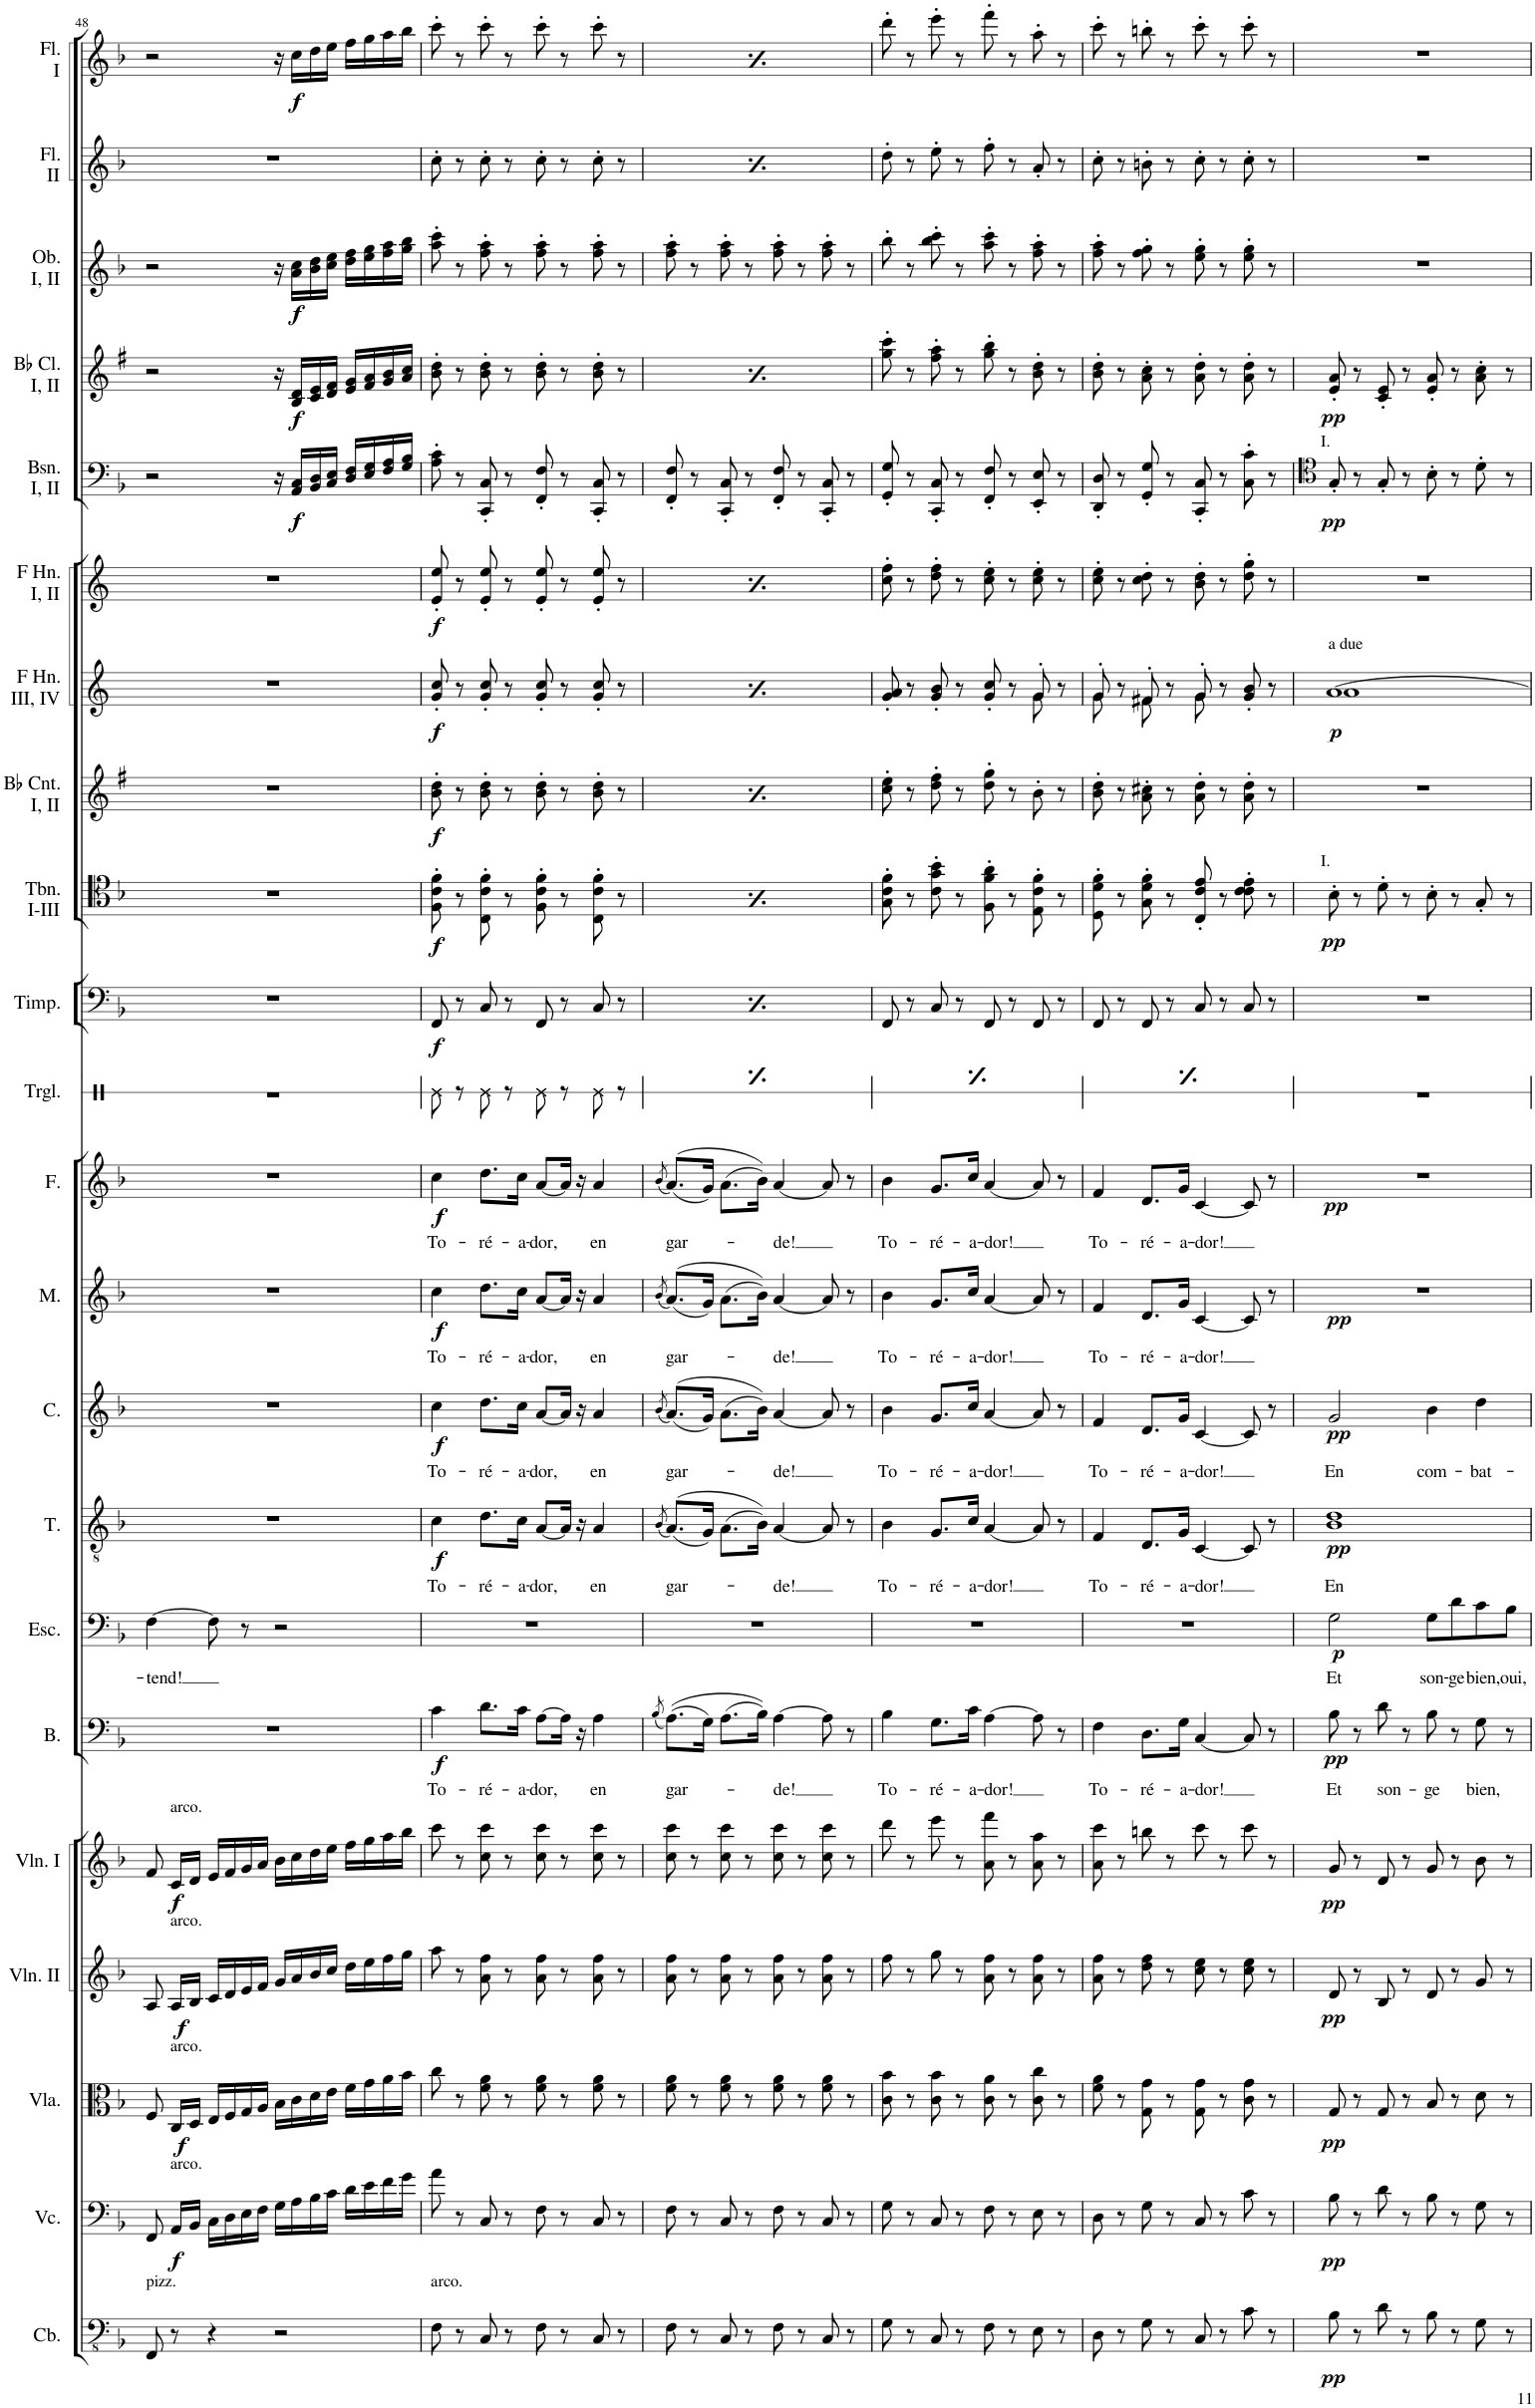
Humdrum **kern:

**kern	**dynam	**kern	**dynam	**kern	**dynam	**kern	**dynam	**kern	**dynam	**kern	**text	**dynam	**kern	**text	**dynam	**kern	**text	**dynam	**kern	**text	**dynam	**kern	**text	**dynam	**kern	**text	**dynam	**kern	**dynam	**kern	**dynam	**kern	**dynam	**kern	**dynam	**kern	**dynam	**kern	**dynam	**kern	**dynam	**kern	**dynam	**kern	**kern	**dynam
*part21	*part21	*part20	*part20	*part19	*part19	*part18	*part18	*part17	*part17	*part16	*part16	*part16	*part15	*part15	*part15	*part14	*part14	*part14	*part13	*part13	*part13	*part12	*part12	*part12	*part11	*part11	*part11	*part10	*part10	*part9	*part9	*part8	*part8	*part7	*part7	*part6	*part6	*part5	*part5	*part4	*part4	*part3	*part3	*part2	*part1	*part1
*staff21	*staff21	*staff20	*staff20	*staff19	*staff19	*staff18	*staff18	*staff17	*staff17	*staff16	*staff16	*staff16	*staff15	*staff15	*staff15	*staff14	*staff14	*staff14	*staff13	*staff13	*staff13	*staff12	*staff12	*staff12	*staff11	*staff11	*staff11	*staff10	*staff10	*staff9	*staff9	*staff8	*staff8	*staff7	*staff7	*staff6	*staff6	*staff5	*staff5	*staff4	*staff4	*staff3	*staff3	*staff2	*staff1	*staff1
*I"Contrabass	*	*I"Violoncello	*	*I"Viola	*	*I"Violin II	*	*I"Violin I	*	*I"Bass	*	*	*I"Escamillo	*	*	*I"Tenor	*	*	*I"Carmen	*	*	*I"Mercedes	*	*	*I"Frasquita	*	*	*I"Timpani	*	*I"Trombone I, II, III	*	*I"Bb Cornet I, II	*	*I"Horn in F III, IV	*	*I"Horn in F I, II	*	*I"Bassoon I, II	*	*I"Bb Clarinet I, II	*	*I"Oboe I, II	*	*I"Flute II	*I"Flute I	*
*I'Cb.	*	*I'Vc.	*	*I'Vla.	*	*I'Vln. II	*	*I'Vln. I	*	*I'B.	*	*	*I'Esc.	*	*	*I'T.	*	*	*I'C.	*	*	*I'M.	*	*	*I'F.	*	*	*I'Timp.	*	*I'Tbn. I-III	*	*I'Bb Cnt. I, II	*	*	*	*	*	*I'Bsn. I, II	*	*I'Bb Cl. I, II	*	*I'Ob. I, II	*	*I'Fl. II	*I'Fl. I	*
!!LO:PB:g=z
*clefFv4	*	*clefF4	*	*clefC3	*	*clefG2	*	*clefG2	*	*clefF4	*	*	*clefF4	*	*	*clefGv2	*	*	*clefG2	*	*	*clefG2	*	*	*clefG2	*	*	*clefF4	*	*clefC4	*	*clefG2	*	*clefG2	*	*clefG2	*	*clefF4	*	*clefG2	*	*clefG2	*	*clefG2	*clefG2	*
*	*	*	*	*	*	*	*	*	*	*	*	*	*	*	*	*	*	*	*	*	*	*	*	*	*	*	*	*	*	*	*	*Trd1c2	*	*Trd4c7	*	*Trd4c7	*	*	*	*Trd1c2	*	*	*	*	*	*
*k[b-]	*	*k[b-]	*	*k[b-]	*	*k[b-]	*	*k[b-]	*	*k[b-]	*	*	*k[b-]	*	*	*k[b-]	*	*	*k[b-]	*	*	*k[b-]	*	*	*k[b-]	*	*	*k[b-]	*	*k[b-]	*	*k[f#]	*	*k[]	*	*k[]	*	*k[b-]	*	*k[f#]	*	*k[b-]	*	*k[b-]	*k[b-]	*
*M4/4	*	*M4/4	*	*M4/4	*	*M4/4	*	*M4/4	*	*M4/4	*	*	*M4/4	*	*	*M4/4	*	*	*M4/4	*	*	*M4/4	*	*	*M4/4	*	*	*M4/4	*	*M4/4	*	*M4/4	*	*M4/4	*	*M4/4	*	*M4/4	*	*M4/4	*	*M4/4	*	*M4/4	*M4/4	*
*met(c)	*	*met(c)	*	*met(c)	*	*met(c)	*	*met(c)	*	*met(c)	*	*	*met(c)	*	*	*met(c)	*	*	*met(c)	*	*	*met(c)	*	*	*met(c)	*	*	*met(c)	*	*met(c)	*	*met(c)	*	*met(c)	*	*met(c)	*	*met(c)	*	*met(c)	*	*met(c)	*	*met(c)	*met(c)	*
=48	=48	=48	=48	=48	=48	=48	=48	=48	=48	=48	=48	=48	=48	=48	=48	=48	=48	=48	=48	=48	=48	=48	=48	=48	=48	=48	=48	=48	=48	=48	=48	=48	=48	=48	=48	=48	=48	=48	=48	=48	=48	=48	=48	=48	=48	=48
!LO:TX:a:t=pizz.	!	!	!	!	!	!	!	!	!	!	!	!	!	!	!	!	!	!	!	!	!	!	!	!	!	!	!	!	!	!	!	!	!	!	!	!	!	!	!	!	!	!	!	!	!	!
!	!	!	!	!	!	!	!	!	!	!	!	!	!	!LO:LY:b	!	!	!	!	!	!	!	!	!	!	!	!	!	!	!	!	!	!	!	!	!	!	!	!	!	!	!	!	!	!	!	!
8FFF/	.	8FF/	.	8F/	.	8A/	.	8f/	.	1r	.	.	[4F\	-tend!	.	1r	.	.	1r	.	.	1r	.	.	1r	.	.	1r	.	1r	.	1r	.	1r	.	1r	.	2r	.	2r	.	2r	.	1r	2r	.
!	!	!	!	!	!	!	!	!LO:TX:a:t=arco.	!	!	!	!	!	!	!	!	!	!	!	!	!	!	!	!	!	!	!	!	!	!	!	!	!	!	!	!	!	!	!	!	!	!	!	!	!	!
!	!	!	!	!	!	!LO:TX:a:t=arco.	!	!	!	!	!	!	!	!	!	!	!	!	!	!	!	!	!	!	!	!	!	!	!	!	!	!	!	!	!	!	!	!	!	!	!	!	!	!	!	!
!	!	!	!	!LO:TX:a:t=arco.	!	!	!	!	!	!	!	!	!	!	!	!	!	!	!	!	!	!	!	!	!	!	!	!	!	!	!	!	!	!	!	!	!	!	!	!	!	!	!	!	!	!
!	!	!LO:TX:a:t=arco.	!	!	!	!	!	!	!	!	!	!	!	!	!	!	!	!	!	!	!	!	!	!	!	!	!	!	!	!	!	!	!	!	!	!	!	!	!	!	!	!	!	!	!	!
!	!	!	!LO:DY:b	!	!LO:DY:b	!	!LO:DY:b	!	!LO:DY:b	!	!	!	!	!	!	!	!	!	!	!	!	!	!	!	!	!	!	!	!	!	!	!	!	!	!	!	!	!	!	!	!	!	!	!	!	!
8r	.	16AA/LL	f	16C/LL	f	16A/LL	f	16c/LL	f	.	.	.	.	.	.	.	.	.	.	.	.	.	.	.	.	.	.	.	.	.	.	.	.	.	.	.	.	.	.	.	.	.	.	.	.	.
.	.	16BB-/JJ	.	16D/JJ	.	16B-/JJ	.	16d/JJ	.	.	.	.	.	.	.	.	.	.	.	.	.	.	.	.	.	.	.	.	.	.	.	.	.	.	.	.	.	.	.	.	.	.	.	.	.	.
4r	.	16C\LL	.	16E/LL	.	16c/LL	.	16e/LL	.	.	.	.	8F\]	.	.	.	.	.	.	.	.	.	.	.	.	.	.	.	.	.	.	.	.	.	.	.	.	.	.	.	.	.	.	.	.	.
.	.	16D\	.	16F/	.	16d/	.	16f/	.	.	.	.	.	.	.	.	.	.	.	.	.	.	.	.	.	.	.	.	.	.	.	.	.	.	.	.	.	.	.	.	.	.	.	.	.	.
.	.	16E\	.	16G/	.	16e/	.	16g/	.	.	.	.	8r	.	.	.	.	.	.	.	.	.	.	.	.	.	.	.	.	.	.	.	.	.	.	.	.	.	.	.	.	.	.	.	.	.
.	.	16F\JJ	.	16A/JJ	.	16f/JJ	.	16a/JJ	.	.	.	.	.	.	.	.	.	.	.	.	.	.	.	.	.	.	.	.	.	.	.	.	.	.	.	.	.	.	.	.	.	.	.	.	.	.
2r	.	16G\LL	.	16B-\LL	.	16g/LL	.	16b-\LL	.	.	.	.	2r	.	.	.	.	.	.	.	.	.	.	.	.	.	.	.	.	.	.	.	.	.	.	.	.	16r	.	16r	.	16r	.	.	16r	.
!	!	!	!	!	!	!	!	!	!	!	!	!	!	!	!	!	!	!	!	!	!	!	!	!	!	!	!	!	!	!	!	!	!	!	!	!	!	!	!LO:DY:b	!	!LO:DY:b	!	!LO:DY:b	!	!	!LO:DY:b
.	.	16A\	.	16c\	.	16a/	.	16cc\	.	.	.	.	.	.	.	.	.	.	.	.	.	.	.	.	.	.	.	.	.	.	.	.	.	.	.	.	.	16AA/ 16C/LL	f	16B/ 16d/LL	f	16a\ 16cc\LL	f	.	16cc\LL	f
.	.	16B-\	.	16d\	.	16b-/	.	16dd\	.	.	.	.	.	.	.	.	.	.	.	.	.	.	.	.	.	.	.	.	.	.	.	.	.	.	.	.	.	16BB-/ 16D/	.	16c/ 16e/	.	16b-\ 16dd\	.	.	16dd\	.
.	.	16c\JJ	.	16e\JJ	.	16cc/JJ	.	16ee\JJ	.	.	.	.	.	.	.	.	.	.	.	.	.	.	.	.	.	.	.	.	.	.	.	.	.	.	.	.	.	16C/ 16E/JJ	.	16d/ 16f#/JJ	.	16cc\ 16ee\JJ	.	.	16ee\JJ	.
.	.	16d\LL	.	16f\LL	.	16dd\LL	.	16ff\LL	.	.	.	.	.	.	.	.	.	.	.	.	.	.	.	.	.	.	.	.	.	.	.	.	.	.	.	.	.	16D/ 16F/LL	.	16e/ 16g/LL	.	16dd\ 16ff\LL	.	.	16ff\LL	.
.	.	16e\	.	16g\	.	16ee\	.	16gg\	.	.	.	.	.	.	.	.	.	.	.	.	.	.	.	.	.	.	.	.	.	.	.	.	.	.	.	.	.	16E/ 16G/	.	16f#/ 16a/	.	16ee\ 16gg\	.	.	16gg\	.
.	.	16f\	.	16a\	.	16ff\	.	16aa\	.	.	.	.	.	.	.	.	.	.	.	.	.	.	.	.	.	.	.	.	.	.	.	.	.	.	.	.	.	16F/ 16A/	.	16g/ 16b/	.	16ff\ 16aa\	.	.	16aa\	.
.	.	16g\JJ	.	16b-\JJ	.	16gg\JJ	.	16bb-\JJ	.	.	.	.	.	.	.	.	.	.	.	.	.	.	.	.	.	.	.	.	.	.	.	.	.	.	.	.	.	16G/ 16B-/JJ	.	16a/ 16cc/JJ	.	16gg\ 16bb-\JJ	.	.	16bb-\JJ	.
=49	=49	=49	=49	=49	=49	=49	=49	=49	=49	=49	=49	=49	=49	=49	=49	=49	=49	=49	=49	=49	=49	=49	=49	=49	=49	=49	=49	=49	=49	=49	=49	=49	=49	=49	=49	=49	=49	=49	=49	=49	=49	=49	=49	=49	=49	=49
!LO:TX:a:t=arco.	!	!	!	!	!	!	!	!	!	!	!	!	!	!	!	!	!	!	!	!	!	!	!	!	!	!	!	!	!	!	!	!	!	!	!	!	!	!	!	!	!	!	!	!	!	!
!	!	!	!	!	!	!	!	!	!	!	!LO:LY:b	!LO:DY:b	!	!	!	!	!LO:LY:b	!LO:DY:b	!	!LO:LY:b	!LO:DY:b	!	!LO:LY:b	!LO:DY:b	!	!LO:LY:b	!LO:DY:b	!	!LO:DY:b	!	!LO:DY:b	!	!LO:DY:b	!	!LO:DY:b	!	!LO:DY:b	!	!	!	!	!	!	!	!	!
8FF\	.	8a\	.	8cc\	.	8aa\	.	8ccc\	.	4c\	To-	f	1r	.	.	4c\	To-	f	4cc\	To-	f	4cc\	To-	f	4cc\	To-	f	8FF/	f	8F\' 8c\' 8f\'	f	8b\' 8dd\'	f	8g/' 8cc/'	f	8e/' 8ee/'	f	8A\' 8c\'	.	8b\' 8dd\'	.	8aa\' 8ccc\'	.	8cc'\	8ccc'\	.
8r	.	8r	.	8r	.	8r	.	8r	.	.	.	.	.	.	.	.	.	.	.	.	.	.	.	.	.	.	.	8r	.	8r	.	8r	.	8r	.	8r	.	8r	.	8r	.	8r	.	8r	8r	.
!	!	!	!	!	!	!	!	!	!	!	!LO:LY:b	!	!	!	!	!	!LO:LY:b	!	!	!LO:LY:b	!	!	!LO:LY:b	!	!	!LO:LY:b	!	!	!	!	!	!	!	!	!	!	!	!	!	!	!	!	!	!	!	!
8CC/	.	8C/	.	8f\ 8a\	.	8a\ 8ff\	.	8cc\ 8ccc\	.	8.d\L	-ré-	.	.	.	.	8.d\L	-ré-	.	8.dd\L	-ré-	.	8.dd\L	-ré-	.	8.dd\L	-ré-	.	8C/	.	8C\' 8c\' 8f\'	.	8b\' 8dd\'	.	8g/' 8cc/'	.	8e/' 8ee/'	.	8CC/' 8C/'	.	8b\' 8dd\'	.	8ff\' 8aa\'	.	8cc'\	8ccc'\	.
8r	.	8r	.	8r	.	8r	.	8r	.	.	.	.	.	.	.	.	.	.	.	.	.	.	.	.	.	.	.	8r	.	8r	.	8r	.	8r	.	8r	.	8r	.	8r	.	8r	.	8r	8r	.
!	!	!	!	!	!	!	!	!	!	!	!LO:LY:b	!	!	!	!	!	!LO:LY:b	!	!	!LO:LY:b	!	!	!LO:LY:b	!	!	!LO:LY:b	!	!	!	!	!	!	!	!	!	!	!	!	!	!	!	!	!	!	!	!
.	.	.	.	.	.	.	.	.	.	16c\Jk	-a-	.	.	.	.	16c\Jk	-a-	.	16cc\Jk	-a-	.	16cc\Jk	-a-	.	16cc\Jk	-a-	.	.	.	.	.	.	.	.	.	.	.	.	.	.	.	.	.	.	.	.
!	!	!	!	!	!	!	!	!	!	!	!LO:LY:b	!	!	!	!	!	!LO:LY:b	!	!	!LO:LY:b	!	!	!LO:LY:b	!	!	!LO:LY:b	!	!	!	!	!	!	!	!	!	!	!	!	!	!	!	!	!	!	!	!
8FF\	.	8F\	.	8f\ 8a\	.	8a\ 8ff\	.	8cc\ 8ccc\	.	[8A\L	-dor,	.	.	.	.	[8A/L	-dor,	.	[8a/L	-dor,	.	[8a/L	-dor,	.	[8a/L	-dor,	.	8FF/	.	8F\' 8c\' 8f\'	.	8b\' 8dd\'	.	8g/' 8cc/'	.	8e/' 8ee/'	.	8FF/' 8F/'	.	8b\' 8dd\'	.	8ff\' 8aa\'	.	8cc'\	8ccc'\	.
8r	.	8r	.	8r	.	8r	.	8r	.	16A\Jk]	.	.	.	.	.	16A/Jk]	.	.	16a/Jk]	.	.	16a/Jk]	.	.	16a/Jk]	.	.	8r	.	8r	.	8r	.	8r	.	8r	.	8r	.	8r	.	8r	.	8r	8r	.
.	.	.	.	.	.	.	.	.	.	16r	.	.	.	.	.	16r	.	.	16r	.	.	16r	.	.	16r	.	.	.	.	.	.	.	.	.	.	.	.	.	.	.	.	.	.	.	.	.
!	!	!	!	!	!	!	!	!	!	!	!LO:LY:b	!	!	!	!	!	!LO:LY:b	!	!	!LO:LY:b	!	!	!LO:LY:b	!	!	!LO:LY:b	!	!	!	!	!	!	!	!	!	!	!	!	!	!	!	!	!	!	!	!
8CC/	.	8C/	.	8f\ 8a\	.	8a\ 8ff\	.	8cc\ 8ccc\	.	4A\	en	.	.	.	.	4A/	en	.	4a/	en	.	4a/	en	.	4a/	en	.	8C/	.	8C\' 8c\' 8f\'	.	8b\' 8dd\'	.	8g/' 8cc/'	.	8e/' 8ee/'	.	8CC/' 8C/'	.	8b\' 8dd\'	.	8ff\' 8aa\'	.	8cc'\	8ccc'\	.
8r	.	8r	.	8r	.	8r	.	8r	.	.	.	.	.	.	.	.	.	.	.	.	.	.	.	.	.	.	.	8r	.	8r	.	8r	.	8r	.	8r	.	8r	.	8r	.	8r	.	8r	8r	.
=50	=50	=50	=50	=50	=50	=50	=50	=50	=50	=50	=50	=50	=50	=50	=50	=50	=50	=50	=50	=50	=50	=50	=50	=50	=50	=50	=50	=50	=50	=50	=50	=50	=50	=50	=50	=50	=50	=50	=50	=50	=50	=50	=50	=50	=50	=50
.	.	.	.	.	.	.	.	.	.	(8qB-/	.	.	.	.	.	(8qB-/	.	.	(8qb-/	.	.	(8qb-/	.	.	(8qb-/	.	.	.	.	.	.	.	.	.	.	.	.	.	.	.	.	.	.	.	.	.
!	!	!	!	!	!	!	!	!	!	!	!LO:LY:b	!	!	!	!	!	!LO:LY:b	!	!	!LO:LY:b	!	!	!LO:LY:b	!	!	!LO:LY:b	!	!	!LO:DY:b	!	!LO:DY:b	!	!LO:DY:b	!	!LO:DY:b	!	!LO:DY:b	!	!	!	!	!	!	!	!	!
8FF\	.	8F\	.	8f\ 8a\	.	8a\ 8ff\	.	8cc\ 8ccc\	.	((8.A\L)	gar-	.	1r	.	.	((8.A/L)	gar-	.	((8.a/L)	gar-	.	((8.a/L)	gar-	.	((8.a/L)	gar-	.	8FF/	f	8F\' 8c\' 8f\'	f	8b\' 8dd\'	f	8g/' 8cc/'	f	8e/' 8ee/'	f	8FF/' 8F/'	.	8b\' 8dd\'	.	8ff\' 8aa\'	.	8cc'\	8ccc'\	.
8r	.	8r	.	8r	.	8r	.	8r	.	.	.	.	.	.	.	.	.	.	.	.	.	.	.	.	.	.	.	8r	.	8r	.	8r	.	8r	.	8r	.	8r	.	8r	.	8r	.	8r	8r	.
.	.	.	.	.	.	.	.	.	.	16G\Jk)	.	.	.	.	.	16G/Jk)	.	.	16g/Jk)	.	.	16g/Jk)	.	.	16g/Jk)	.	.	.	.	.	.	.	.	.	.	.	.	.	.	.	.	.	.	.	.	.
8CC/	.	8C/	.	8f\ 8a\	.	8a\ 8ff\	.	8cc\ 8ccc\	.	(8.A\L	.	.	.	.	.	(8.A\L	.	.	(8.a\L	.	.	(8.a\L	.	.	(8.a\L	.	.	8C/	.	8C\' 8c\' 8f\'	.	8b\' 8dd\'	.	8g/' 8cc/'	.	8e/' 8ee/'	.	8CC/' 8C/'	.	8b\' 8dd\'	.	8ff\' 8aa\'	.	8cc'\	8ccc'\	.
8r	.	8r	.	8r	.	8r	.	8r	.	.	.	.	.	.	.	.	.	.	.	.	.	.	.	.	.	.	.	8r	.	8r	.	8r	.	8r	.	8r	.	8r	.	8r	.	8r	.	8r	8r	.
.	.	.	.	.	.	.	.	.	.	16B-\Jk))	.	.	.	.	.	16B-\Jk))	.	.	16b-\Jk))	.	.	16b-\Jk))	.	.	16b-\Jk))	.	.	.	.	.	.	.	.	.	.	.	.	.	.	.	.	.	.	.	.	.
!	!	!	!	!	!	!	!	!	!	!	!LO:LY:b	!	!	!	!	!	!LO:LY:b	!	!	!LO:LY:b	!	!	!LO:LY:b	!	!	!LO:LY:b	!	!	!	!	!	!	!	!	!	!	!	!	!	!	!	!	!	!	!	!
8FF\	.	8F\	.	8f\ 8a\	.	8a\ 8ff\	.	8cc\ 8ccc\	.	[4A\	-de!	.	.	.	.	[4A/	-de!	.	[4a/	-de!	.	[4a/	-de!	.	[4a/	-de!	.	8FF/	.	8F\' 8c\' 8f\'	.	8b\' 8dd\'	.	8g/' 8cc/'	.	8e/' 8ee/'	.	8FF/' 8F/'	.	8b\' 8dd\'	.	8ff\' 8aa\'	.	8cc'\	8ccc'\	.
8r	.	8r	.	8r	.	8r	.	8r	.	.	.	.	.	.	.	.	.	.	.	.	.	.	.	.	.	.	.	8r	.	8r	.	8r	.	8r	.	8r	.	8r	.	8r	.	8r	.	8r	8r	.
8CC/	.	8C/	.	8f\ 8a\	.	8a\ 8ff\	.	8cc\ 8ccc\	.	8A\]	.	.	.	.	.	8A/]	.	.	8a/]	.	.	8a/]	.	.	8a/]	.	.	8C/	.	8C\' 8c\' 8f\'	.	8b\' 8dd\'	.	8g/' 8cc/'	.	8e/' 8ee/'	.	8CC/' 8C/'	.	8b\' 8dd\'	.	8ff\' 8aa\'	.	8cc'\	8ccc'\	.
8r	.	8r	.	8r	.	8r	.	8r	.	8r	.	.	.	.	.	8r	.	.	8r	.	.	8r	.	.	8r	.	.	8r	.	8r	.	8r	.	8r	.	8r	.	8r	.	8r	.	8r	.	8r	8r	.
=51	=51	=51	=51	=51	=51	=51	=51	=51	=51	=51	=51	=51	=51	=51	=51	=51	=51	=51	=51	=51	=51	=51	=51	=51	=51	=51	=51	=51	=51	=51	=51	=51	=51	=51	=51	=51	=51	=51	=51	=51	=51	=51	=51	=51	=51	=51
!	!	!	!	!	!	!	!	!	!	!	!LO:LY:b	!	!	!	!	!	!LO:LY:b	!	!	!LO:LY:b	!	!	!LO:LY:b	!	!	!LO:LY:b	!	!	!	!	!	!	!	!	!	!	!	!	!	!	!	!	!	!	!	!
*	*	*	*	*	*	*	*	*	*	*	*	*	*	*	*	*	*	*	*	*	*	*	*	*	*	*	*	*	*	*	*	*	*	*^	*	*	*	*	*	*	*	*	*	*	*	*
8GG\	.	8G\	.	8c\ 8b-\	.	8ff\	.	8ddd\	.	4B-\	To-	.	1r	.	.	4B-\	To-	.	4b-\	To-	.	4b-\	To-	.	4b-\	To-	.	8FF/	.	8G\' 8c\' 8f\'	.	8cc\' 8ee\'	.	8g/' 8a/'	2.ryy	.	8cc\' 8ff\'	.	8GG/' 8G/'	.	8gg\' 8ccc\'	.	8bb-'\	.	8dd'\	8ddd'\	.
8r	.	8r	.	8r	.	8r	.	8r	.	.	.	.	.	.	.	.	.	.	.	.	.	.	.	.	.	.	.	8r	.	8r	.	8r	.	8r	.	.	8r	.	8r	.	8r	.	8r	.	8r	8r	.
!	!	!	!	!	!	!	!	!	!	!	!LO:LY:b	!	!	!	!	!	!LO:LY:b	!	!	!LO:LY:b	!	!	!LO:LY:b	!	!	!LO:LY:b	!	!	!	!	!	!	!	!	!	!	!	!	!	!	!	!	!	!	!	!	!
8CC/	.	8C/	.	8c\ 8b-\	.	8gg\	.	8eee\	.	8.G\L	-ré-	.	.	.	.	8.G/L	-ré-	.	8.g/L	-ré-	.	8.g/L	-ré-	.	8.g/L	-ré-	.	8C/	.	8c\' 8g\' 8b-\'	.	8dd\' 8ff#\'	.	8g/' 8b/'	.	.	8dd\' 8ff\'	.	8CC/' 8C/'	.	8ff#\' 8aa\'	.	8bb-\' 8ccc\'	.	8ee'\	8eee'\	.
8r	.	8r	.	8r	.	8r	.	8r	.	.	.	.	.	.	.	.	.	.	.	.	.	.	.	.	.	.	.	8r	.	8r	.	8r	.	8r	.	.	8r	.	8r	.	8r	.	8r	.	8r	8r	.
!	!	!	!	!	!	!	!	!	!	!	!LO:LY:b	!	!	!	!	!	!LO:LY:b	!	!	!LO:LY:b	!	!	!LO:LY:b	!	!	!LO:LY:b	!	!	!	!	!	!	!	!	!	!	!	!	!	!	!	!	!	!	!	!	!
.	.	.	.	.	.	.	.	.	.	16c\Jk	-a-	.	.	.	.	16c/Jk	-a-	.	16cc/Jk	-a-	.	16cc/Jk	-a-	.	16cc/Jk	-a-	.	.	.	.	.	.	.	.	.	.	.	.	.	.	.	.	.	.	.	.	.
!	!	!	!	!	!	!	!	!	!	!	!LO:LY:b	!	!	!	!	!	!LO:LY:b	!	!	!LO:LY:b	!	!	!LO:LY:b	!	!	!LO:LY:b	!	!	!	!	!	!	!	!	!	!	!	!	!	!	!	!	!	!	!	!	!
8FF\	.	8F\	.	8c\ 8a\	.	8a\ 8ff\	.	8a\ 8fff\	.	[4A\	-dor!	.	.	.	.	[4A/	-dor!	.	[4a/	-dor!	.	[4a/	-dor!	.	[4a/	-dor!	.	8FF/	.	8F\' 8f\' 8a\'	.	8dd\' 8gg\'	.	8g/' 8cc/'	.	.	8cc\' 8ee\'	.	8FF/' 8F/'	.	8gg\' 8bb\'	.	8aa\' 8ccc\'	.	8ff'\	8fff'\	.
8r	.	8r	.	8r	.	8r	.	8r	.	.	.	.	.	.	.	.	.	.	.	.	.	.	.	.	.	.	.	8r	.	8r	.	8r	.	8r	.	.	8r	.	8r	.	8r	.	8r	.	8r	8r	.
8EE\	.	8E\	.	8c\ 8cc\	.	8a\ 8ff\	.	8a\ 8aa\	.	8A\]	.	.	.	.	.	8A/]	.	.	8a/]	.	.	8a/]	.	.	8a/]	.	.	8FF/	.	8E\' 8c\' 8f\'	.	8b'\	.	8g'/	8g\	.	8cc\' 8ee\'	.	8EE/' 8E/'	.	8b\' 8dd\'	.	8ff\' 8aa\'	.	8a'/	8aa'\	.
8r	.	8r	.	8r	.	8r	.	8r	.	8r	.	.	.	.	.	8r	.	.	8r	.	.	8r	.	.	8r	.	.	8r	.	8r	.	8r	.	8r	8ryy	.	8r	.	8r	.	8r	.	8r	.	8r	8r	.
=52	=52	=52	=52	=52	=52	=52	=52	=52	=52	=52	=52	=52	=52	=52	=52	=52	=52	=52	=52	=52	=52	=52	=52	=52	=52	=52	=52	=52	=52	=52	=52	=52	=52	=52	=52	=52	=52	=52	=52	=52	=52	=52	=52	=52	=52	=52	=52
!	!	!	!	!	!	!	!	!	!	!	!LO:LY:b	!	!	!	!	!	!LO:LY:b	!	!	!LO:LY:b	!	!	!LO:LY:b	!	!	!LO:LY:b	!	!	!	!	!	!	!	!	!	!	!	!	!	!	!	!	!	!	!	!	!
8DD\	.	8D\	.	8f\ 8a\	.	8a\ 8ff\	.	8a\ 8ccc\	.	4F\	To-	.	1r	.	.	4F/	To-	.	4f/	To-	.	4f/	To-	.	4f/	To-	.	8FF/	.	8D\' 8d\' 8f\'	.	8b\' 8dd\'	.	8g'/	8g\	.	8cc\' 8ee\'	.	8DD/' 8D/'	.	8b\' 8dd\'	.	8ff\' 8aa\'	.	8cc'\	8ccc'\	.
8r	.	8r	.	8r	.	8r	.	8r	.	.	.	.	.	.	.	.	.	.	.	.	.	.	.	.	.	.	.	8r	.	8r	.	8r	.	8r	8ryy	.	8r	.	8r	.	8r	.	8r	.	8r	8r	.
!	!	!	!	!	!	!	!	!	!	!	!LO:LY:b	!	!	!	!	!	!LO:LY:b	!	!	!LO:LY:b	!	!	!LO:LY:b	!	!	!LO:LY:b	!	!	!	!	!	!	!	!	!	!	!	!	!	!	!	!	!	!	!	!	!
8GG\	.	8G\	.	8G\ 8g\	.	8dd\ 8ff\	.	8bbn\	.	8.D\L	-ré-	.	.	.	.	8.D/L	-ré-	.	8.d/L	-ré-	.	8.d/L	-ré-	.	8.d/L	-ré-	.	8FF/	.	8G\' 8d\' 8f\'	.	8a\' 8cc#X\'	.	8f#X'/	8f#\	.	8cc\' 8dd\'	.	8GG/' 8G/'	.	8a\' 8cc\'	.	8ff\' 8gg\'	.	8bn'\	8bbn'\	.
8r	.	8r	.	8r	.	8r	.	8r	.	.	.	.	.	.	.	.	.	.	.	.	.	.	.	.	.	.	.	8r	.	8r	.	8r	.	8r	8ryy	.	8r	.	8r	.	8r	.	8r	.	8r	8r	.
!	!	!	!	!	!	!	!	!	!	!	!LO:LY:b	!	!	!	!	!	!LO:LY:b	!	!	!LO:LY:b	!	!	!LO:LY:b	!	!	!LO:LY:b	!	!	!	!	!	!	!	!	!	!	!	!	!	!	!	!	!	!	!	!	!
.	.	.	.	.	.	.	.	.	.	16G\Jk	-a-	.	.	.	.	16G/Jk	-a-	.	16g/Jk	-a-	.	16g/Jk	-a-	.	16g/Jk	-a-	.	.	.	.	.	.	.	.	.	.	.	.	.	.	.	.	.	.	.	.	.
!	!	!	!	!	!	!	!	!	!	!	!LO:LY:b	!	!	!	!	!	!LO:LY:b	!	!	!LO:LY:b	!	!	!LO:LY:b	!	!	!LO:LY:b	!	!	!	!	!	!	!	!	!	!	!	!	!	!	!	!	!	!	!	!	!
8CC/	.	8C/	.	8G\ 8g\	.	8cc\ 8ee\	.	8ccc\	.	[4C/	-dor!	.	.	.	.	[4C/	-dor!	.	[4c/	-dor!	.	[4c/	-dor!	.	[4c/	-dor!	.	8C/	.	8C/' 8c/' 8e/'	.	8a\' 8dd\'	.	8g'/	8g\	.	8b\' 8dd\'	.	8CC/' 8C/'	.	8a\' 8dd\'	.	8ee\' 8gg\'	.	8cc'\	8ccc'\	.
8r	.	8r	.	8r	.	8r	.	8r	.	.	.	.	.	.	.	.	.	.	.	.	.	.	.	.	.	.	.	8r	.	8r	.	8r	.	8r	8ryy	.	8r	.	8r	.	8r	.	8r	.	8r	8r	.
8C\	.	8c\	.	8c\ 8g\	.	8cc\ 8ee\	.	8ccc\	.	8C/]	.	.	.	.	.	8C/]	.	.	8c/]	.	.	8c/]	.	.	8c/]	.	.	8C/	.	8c\' 8c\' 8e\'	.	8a\' 8dd\'	.	8g/' 8b/'	4ryy	.	8dd\' 8gg\'	.	8C\' 8c\'	.	8a\' 8dd\'	.	8ee\' 8gg\'	.	8cc'\	8ccc'\	.
8r	.	8r	.	8r	.	8r	.	8r	.	8r	.	.	.	.	.	8r	.	.	8r	.	.	8r	.	.	8r	.	.	8r	.	8r	.	8r	.	8r	.	.	8r	.	8r	.	8r	.	8r	.	8r	8r	.
=53	=53	=53	=53	=53	=53	=53	=53	=53	=53	=53	=53	=53	=53	=53	=53	=53	=53	=53	=53	=53	=53	=53	=53	=53	=53	=53	=53	=53	=53	=53	=53	=53	=53	=53	=53	=53	=53	=53	=53	=53	=53	=53	=53	=53	=53	=53	=53
*	*	*	*	*	*	*	*	*	*	*	*	*	*	*	*	*	*	*	*	*	*	*	*	*	*	*	*	*	*	*	*	*	*	*	*	*	*	*	*clefC4	*	*	*	*	*	*	*	*
!	!	!	!	!	!	!	!	!	!	!	!	!	!	!	!	!	!	!	!	!	!	!	!	!	!	!	!	!	!	!	!	!	!	!	!	!	!	!	!LO:TX:a:t=I.	!	!	!	!	!	!	!	!
!	!	!	!	!	!	!	!	!	!	!	!	!	!	!	!	!	!	!	!	!	!	!	!	!	!	!	!	!	!	!	!	!	!	!LO:TX:a:t=a due	!	!	!	!	!	!	!	!	!	!	!	!	!
!	!	!	!	!	!	!	!	!	!	!	!	!	!	!	!	!	!	!	!	!	!	!	!	!	!	!	!	!	!	!LO:TX:a:t=I.	!	!	!	!	!	!	!	!	!	!	!	!	!	!	!	!	!
!	!LO:DY:b	!	!LO:DY:b	!	!LO:DY:b	!	!LO:DY:b	!	!LO:DY:b	!	!LO:LY:b	!LO:DY:b	!	!LO:LY:b	!LO:DY:b	!	!LO:LY:b	!LO:DY:b	!	!LO:LY:b	!LO:DY:b	!	!	!LO:DY:b	!	!	!LO:DY:b	!	!	!	!LO:DY:b	!	!	!	!	!LO:DY:b	!	!	!	!LO:DY:b	!	!LO:DY:b	!	!	!	!	!
8BB-\	pp	8B-\	pp	8G/	pp	8d/	pp	8g/	pp	8B-\	Et	pp	2G\	Et	p	1B- 1d	En	pp	2g/	En	pp	1r	.	pp	1r	.	pp	1r	.	8B-'\	pp	1r	.	[1a	1a	p	1r	.	8G'/	pp	8e/' 8a/'	pp	1r	.	1r	1r	.
8r	.	8r	.	8r	.	8r	.	8r	.	8r	.	.	.	.	.	.	.	.	.	.	.	.	.	.	.	.	.	.	.	8r	.	.	.	.	.	.	.	.	8r	.	8r	.	.	.	.	.	.
!	!	!	!	!	!	!	!	!	!	!	!LO:LY:b	!	!	!	!	!	!	!	!	!	!	!	!	!	!	!	!	!	!	!	!	!	!	!	!	!	!	!	!	!	!	!	!	!	!	!	!
8D\	.	8d\	.	8G/	.	8B-/	.	8d/	.	8d\	son-	.	.	.	.	.	.	.	.	.	.	.	.	.	.	.	.	.	.	8d'\	.	.	.	.	.	.	.	.	8G'/	.	8c/' 8e/'	.	.	.	.	.	.
8r	.	8r	.	8r	.	8r	.	8r	.	8r	.	.	.	.	.	.	.	.	.	.	.	.	.	.	.	.	.	.	.	8r	.	.	.	.	.	.	.	.	8r	.	8r	.	.	.	.	.	.
!	!	!	!	!	!	!	!	!	!	!	!LO:LY:b	!	!	!LO:LY:b	!	!	!	!	!	!LO:LY:b	!	!	!	!	!	!	!	!	!	!	!	!	!	!	!	!	!	!	!	!	!	!	!	!	!	!	!
8BB-\	.	8B-\	.	8B-/	.	8d/	.	8g/	.	8B-\	-ge	.	8G\L	son-	.	.	.	.	4b-\	com-	.	.	.	.	.	.	.	.	.	8B-'\	.	.	.	.	.	.	.	.	8B-'\	.	8e/' 8a/'	.	.	.	.	.	.
!	!	!	!	!	!	!	!	!	!	!	!	!	!	!LO:LY:b	!	!	!	!	!	!	!	!	!	!	!	!	!	!	!	!	!	!	!	!	!	!	!	!	!	!	!	!	!	!	!	!	!
8r	.	8r	.	8r	.	8r	.	8r	.	8r	.	.	8d\	-ge	.	.	.	.	.	.	.	.	.	.	.	.	.	.	.	8r	.	.	.	.	.	.	.	.	8r	.	8r	.	.	.	.	.	.
!	!	!	!	!	!	!	!	!	!	!	!LO:LY:b	!	!	!LO:LY:b	!	!	!	!	!	!LO:LY:b	!	!	!	!	!	!	!	!	!	!	!	!	!	!	!	!	!	!	!	!	!	!	!	!	!	!	!
8GG\	.	8G\	.	8d\	.	8g/	.	8b-\	.	8G\	bien,	.	8c\	bien,	.	.	.	.	4dd\	-bat-	.	.	.	.	.	.	.	.	.	8G'/	.	.	.	.	.	.	.	.	8d'\	.	8a\' 8cc\'	.	.	.	.	.	.
!	!	!	!	!	!	!	!	!	!	!	!	!	!	!LO:LY:b	!	!	!	!	!	!	!	!	!	!	!	!	!	!	!	!	!	!	!	!	!	!	!	!	!	!	!	!	!	!	!	!	!
8r	.	8r	.	8r	.	8r	.	8r	.	8r	.	.	8B-\J	oui,	.	.	.	.	.	.	.	.	.	.	.	.	.	.	.	8r	.	.	.	.	.	.	.	.	8r	.	8r	.	.	.	.	.	.
*	*	*	*	*	*	*	*	*	*	*	*	*	*	*	*	*	*	*	*	*	*	*	*	*	*	*	*	*	*	*	*	*	*	*v	*v	*	*	*	*	*	*	*	*	*	*	*	*
=	=	=	=	=	=	=	=	=	=	=	=	=	=	=	=	=	=	=	=	=	=	=	=	=	=	=	=	=	=	=	=	=	=	=	=	=	=	=	=	=	=	=	=	=	=	=
*-	*-	*-	*-	*-	*-	*-	*-	*-	*-	*-	*-	*-	*-	*-	*-	*-	*-	*-	*-	*-	*-	*-	*-	*-	*-	*-	*-	*-	*-	*-	*-	*-	*-	*-	*-	*-	*-	*-	*-	*-	*-	*-	*-	*-	*-	*-
